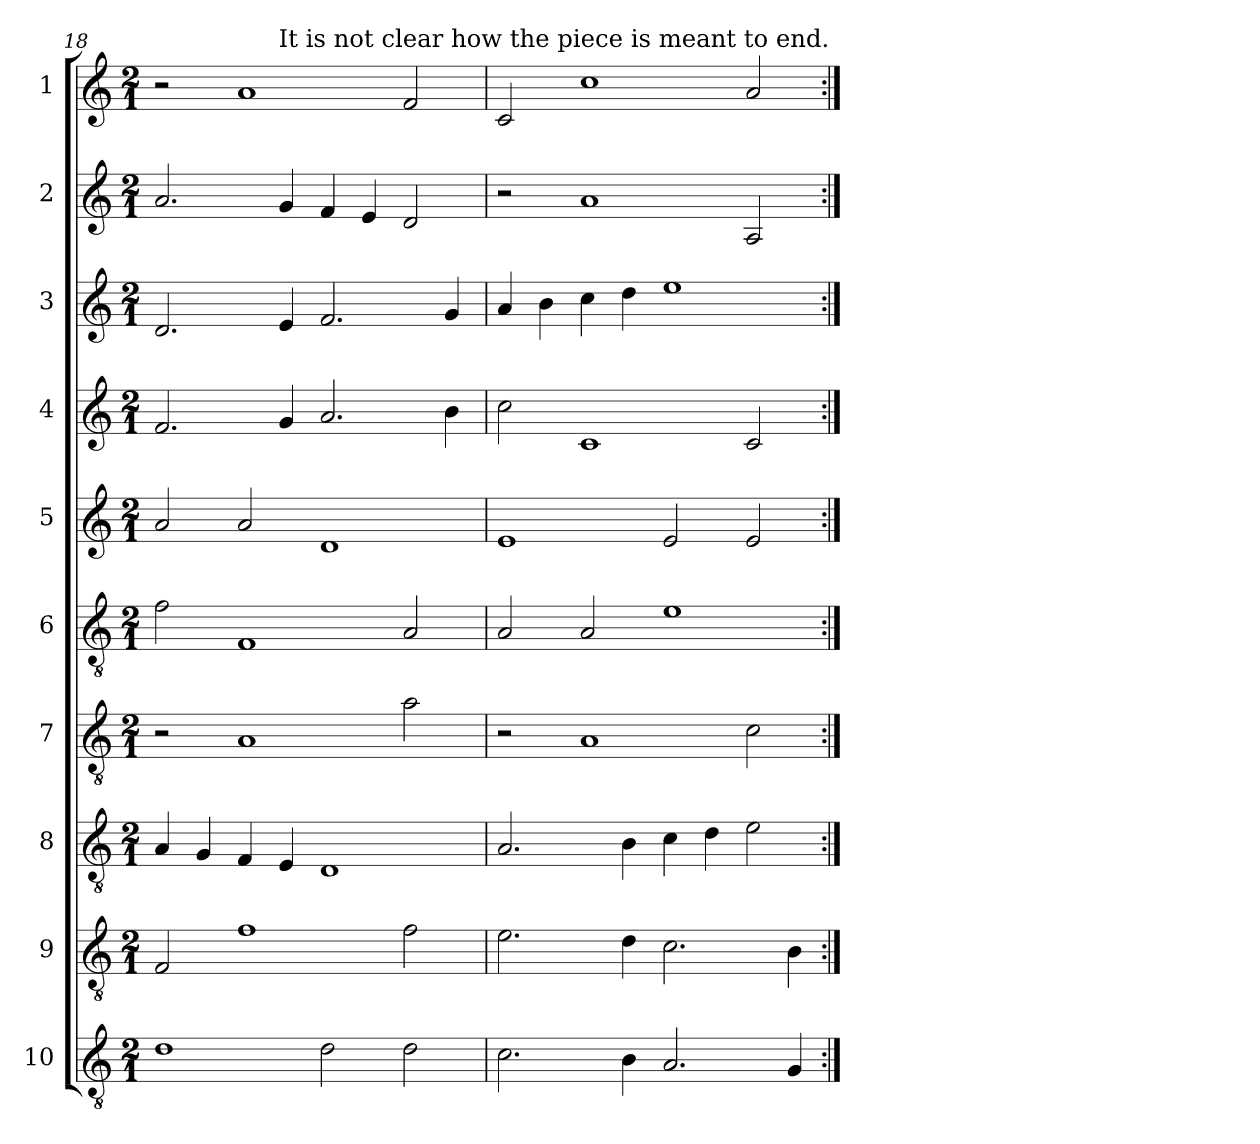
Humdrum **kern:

**kern	**kern	**kern	**kern	**kern	**kern	**kern	**kern	**kern	**kern
*part10	*part9	*part8	*part7	*part6	*part5	*part4	*part3	*part2	*part1
*staff10	*staff9	*staff8	*staff7	*staff6	*staff5	*staff4	*staff3	*staff2	*staff1
*I"10	*I"9	*I"8	*I"7	*I"6	*I"5	*I"4	*I"3	*I"2	*I"1
*clefGv2	*clefGv2	*clefGv2	*clefGv2	*clefGv2	*clefG2	*clefG2	*clefG2	*clefG2	*clefG2
*k[]	*k[]	*k[]	*k[]	*k[]	*k[]	*k[]	*k[]	*k[]	*k[]
*a:	*a:	*a:	*a:	*a:	*a:	*a:	*a:	*a:	*a:
*M2/1	*M2/1	*M2/1	*M2/1	*M2/1	*M2/1	*M2/1	*M2/1	*M2/1	*M2/1
=18	=18	=18	=18	=18	=18	=18	=18	=18	=18
1d	2F	4A	2r	2f	2a	2.f	2.d	2.a	2r
.	.	4G	.	.	.	.	.	.	.
.	1f	4F	1A	1F	2a	.	.	.	1a
.	.	4E	.	.	.	4g	4e	4g	.
2d	.	1D	.	.	1d	2.a	2.f	4f	.
.	.	.	.	.	.	.	.	4e	.
2d	2f	.	2a	2A	.	.	.	2d	2f
.	.	.	.	.	.	4b	4g	.	.
=19	=19	=19	=19	=19	=19	=19	=19	=19	=19
2.c	2.e	2.A	2r	2A	1e	2cc	4a	2r	2c
.	.	.	.	.	.	.	4b	.	.
.	.	.	1A	2A	.	1c	4cc	1a	1cc
4B	4d	4B	.	.	.	.	4dd	.	.
2.A	2.c	4c	.	1e	2e	.	1ee	.	.
.	.	4d	.	.	.	.	.	.	.
.	.	2e	2c	.	2e	2c	.	2A	2a
4G	4B	.	.	.	.	.	.	.	.
!	!	!	!	!	!	!	!	!	!LO:TX:a:rj:t=It is not clear how the piece is meant to end.
=:|!	=:|!	=:|!	=:|!	=:|!	=:|!	=:|!	=:|!	=:|!	=:|!
*-	*-	*-	*-	*-	*-	*-	*-	*-	*-
